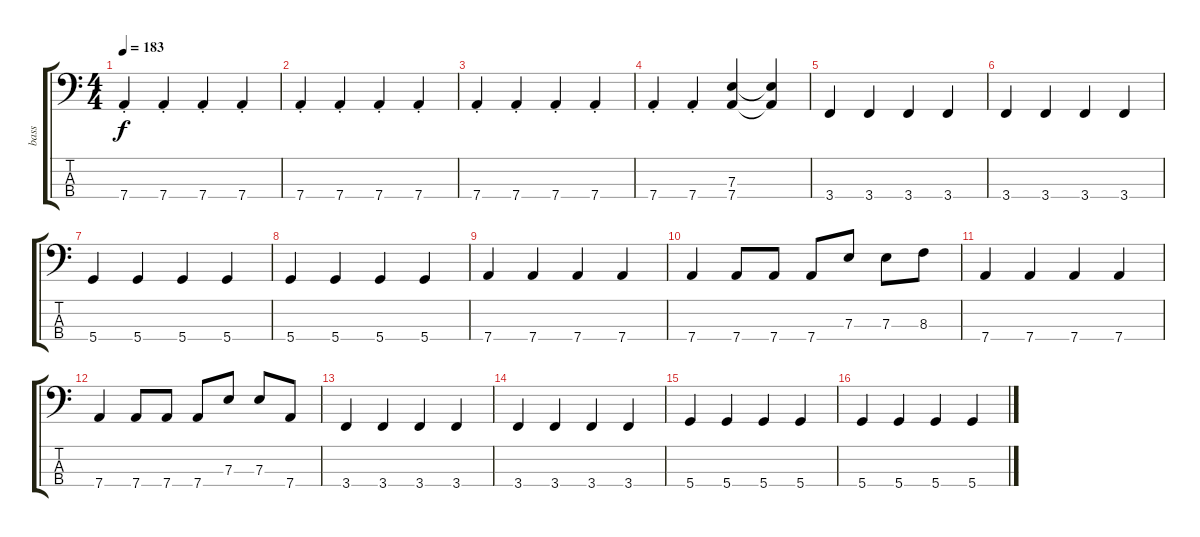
\track ("bass" "bass") {instrument electricbasspick}
\staff {score tabs}
\tuning (G2 D2 A1 D1) {hide}
\ts (4 4)
\tempo 183
\clef f4
\ks c
7.4{st}.4{dy f} 7.4{st}.4 7.4{st}.4 7.4{st}.4 |
7.4{st}.4 7.4{st}.4 7.4{st}.4 7.4{st}.4 |
7.4{st}.4 7.4{st}.4 7.4{st}.4 7.4{st}.4 |
7.4{st}.4 7.4{st}.4 (7.3 7.4).4 (7.3{t} 7.4{t}).4 |
3.4.4 3.4.4 3.4.4 3.4.4 |
3.4.4 3.4.4 3.4.4 3.4.4 |
5.4.4 5.4.4 5.4.4 5.4.4 |
5.4.4 5.4.4 5.4.4 5.4.4 |
7.4.4 7.4.4 7.4.4 7.4.4 |
7.4.4 7.4.8 7.4.8 7.4.8 7.3.8 7.3.8 8.3.8 |
7.4.4 7.4.4 7.4.4 7.4.4 |
7.4.4 7.4.8 7.4.8 7.4.8 7.3.8 7.3.8 7.4.8 |
3.4.4 3.4.4 3.4.4 3.4.4 |
3.4.4 3.4.4 3.4.4 3.4.4 |
5.4.4 5.4.4 5.4.4 5.4.4 |
5.4.4 5.4.4 5.4.4 5.4.4
